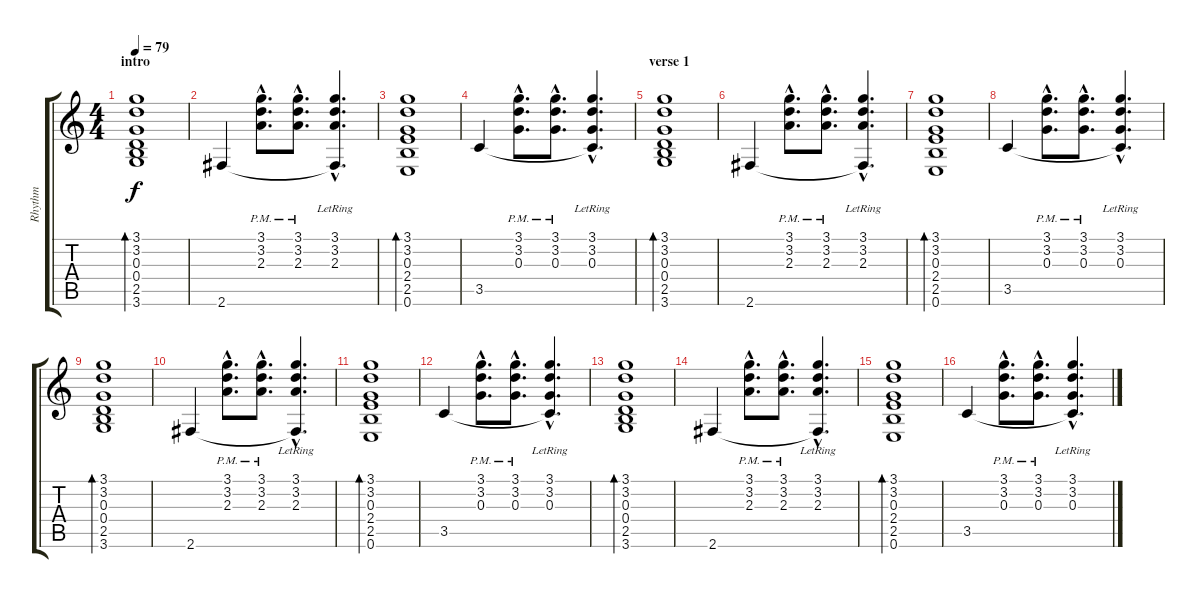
\track ("Rhythm" "Rhythm") {instrument acousticguitarsteel}
\staff {score tabs}
\tuning (E4 B3 G3 D3 A2 E2) {hide}
\ts (4 4)
\section ("" "intro")
\tempo 79
\clef g2
\ks c
(3.1 3.2 0.3 0.4 2.5 3.6).1{bd 60 dy f instrument acousticguitarsteel} |
2.6.4 (3.1{hac pm} 3.2{hac pm} 2.3{hac pm}).8{d} (3.1{hac pm} 3.2{hac pm} 2.3{hac pm}).8{d} (3.1{hac lr} 3.2{hac lr} 2.3{hac lr} 2.6{hac t}).4{d} |
(3.1 3.2 0.3 2.4 2.5 0.6).1{bd 60} |
3.5.4 (3.1{hac pm} 3.2{hac pm} 0.3{hac pm}).8{d} (3.1{hac pm} 3.2{hac pm} 0.3{hac pm}).8{d} (3.1{hac lr} 3.2{hac lr} 0.3{hac lr} 3.5{hac t}).4{d} |
\section ("" "verse 1")
(3.1 3.2 0.3 0.4 2.5 3.6).1{bd 60} |
2.6.4 (3.1{hac pm} 3.2{hac pm} 2.3{hac pm}).8{d} (3.1{hac pm} 3.2{hac pm} 2.3{hac pm}).8{d} (3.1{hac lr} 3.2{hac lr} 2.3{hac lr} 2.6{hac t}).4{d} |
(3.1 3.2 0.3 2.4 2.5 0.6).1{bd 60} |
3.5.4 (3.1{hac pm} 3.2{hac pm} 0.3{hac pm}).8{d} (3.1{hac pm} 3.2{hac pm} 0.3{hac pm}).8{d} (3.1{hac lr} 3.2{hac lr} 0.3{hac lr} 3.5{hac t}).4{d} |
(3.1 3.2 0.3 0.4 2.5 3.6).1{bd 60} |
2.6.4 (3.1{hac pm} 3.2{hac pm} 2.3{hac pm}).8{d} (3.1{hac pm} 3.2{hac pm} 2.3{hac pm}).8{d} (3.1{hac lr} 3.2{hac lr} 2.3{hac lr} 2.6{hac t}).4{d} |
(3.1 3.2 0.3 2.4 2.5 0.6).1{bd 60} |
3.5.4 (3.1{hac pm} 3.2{hac pm} 0.3{hac pm}).8{d} (3.1{hac pm} 3.2{hac pm} 0.3{hac pm}).8{d} (3.1{hac lr} 3.2{hac lr} 0.3{hac lr} 3.5{hac t}).4{d} |
(3.1 3.2 0.3 0.4 2.5 3.6).1{bd 60} |
2.6.4 (3.1{hac pm} 3.2{hac pm} 2.3{hac pm}).8{d} (3.1{hac pm} 3.2{hac pm} 2.3{hac pm}).8{d} (3.1{hac lr} 3.2{hac lr} 2.3{hac lr} 2.6{hac t}).4{d} |
(3.1 3.2 0.3 2.4 2.5 0.6).1{bd 60} |
3.5.4 (3.1{hac pm} 3.2{hac pm} 0.3{hac pm}).8{d} (3.1{hac pm} 3.2{hac pm} 0.3{hac pm}).8{d} (3.1{hac lr} 3.2{hac lr} 0.3{hac lr} 3.5{hac t}).4{d}
